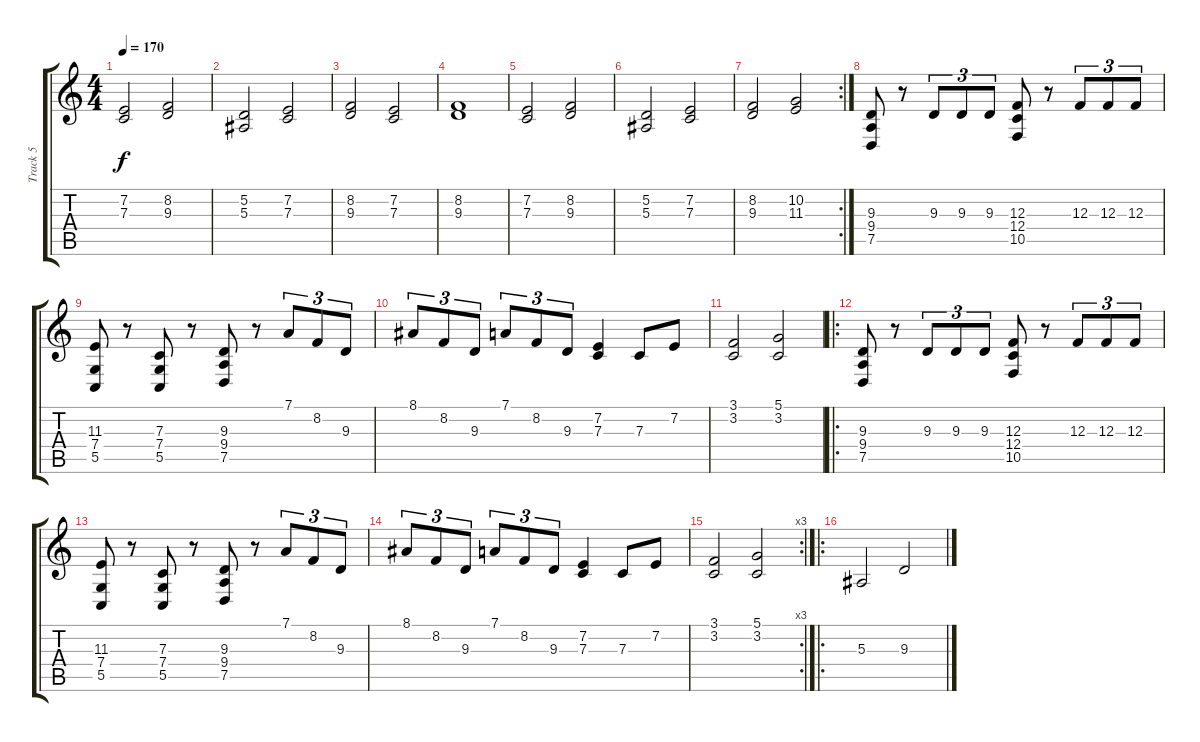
\track ("Track 5" "Track 5") {instrument stringensemble1}
\staff {score tabs}
\tuning (D4 A3 F3 C3 G2 D2) {hide}
\ts (4 4)
\tempo 170
\clef g2
\ks c
(7.2 7.3).2{dy f} (8.2 9.3).2 |
(5.2 5.3).2 (7.2 7.3).2 |
(8.2 9.3).2 (7.2 7.3).2 |
(8.2 9.3).1 |
(7.2 7.3).2 (8.2 9.3).2 |
(5.2 5.3).2 (7.2 7.3).2 |
\rc 2
(8.2 9.3).2 (10.2 11.3).2 |
(9.3 9.4 7.5).8 r.8 9.3.8{tu (3 2)} 9.3.8{tu (3 2)} 9.3.8{tu (3 2)} (12.3 12.4 10.5).8 r.8 12.3.8{tu (3 2)} 12.3.8{tu (3 2)} 12.3.8{tu (3 2)} |
(11.3 7.4 5.5).8 r.8 (7.3 7.4 5.5).8 r.8 (9.3 9.4 7.5).8 r.8 7.1.8{tu (3 2)} 8.2.8{tu (3 2)} 9.3.8{tu (3 2)} |
8.1.8{tu (3 2)} 8.2.8{tu (3 2)} 9.3.8{tu (3 2)} 7.1.8{tu (3 2)} 8.2.8{tu (3 2)} 9.3.8{tu (3 2)} (7.2 7.3).4 7.3.8 7.2.8 |
(3.1 3.2).2 (5.1 3.2).2 |
\ro
(9.3 9.4 7.5).8 r.8 9.3.8{tu (3 2)} 9.3.8{tu (3 2)} 9.3.8{tu (3 2)} (12.3 12.4 10.5).8 r.8 12.3.8{tu (3 2)} 12.3.8{tu (3 2)} 12.3.8{tu (3 2)} |
(11.3 7.4 5.5).8 r.8 (7.3 7.4 5.5).8 r.8 (9.3 9.4 7.5).8 r.8 7.1.8{tu (3 2)} 8.2.8{tu (3 2)} 9.3.8{tu (3 2)} |
8.1.8{tu (3 2)} 8.2.8{tu (3 2)} 9.3.8{tu (3 2)} 7.1.8{tu (3 2)} 8.2.8{tu (3 2)} 9.3.8{tu (3 2)} (7.2 7.3).4 7.3.8 7.2.8 |
\rc 3
(3.1 3.2).2 (5.1 3.2).2 |
\ro
5.3.2 9.3.2
